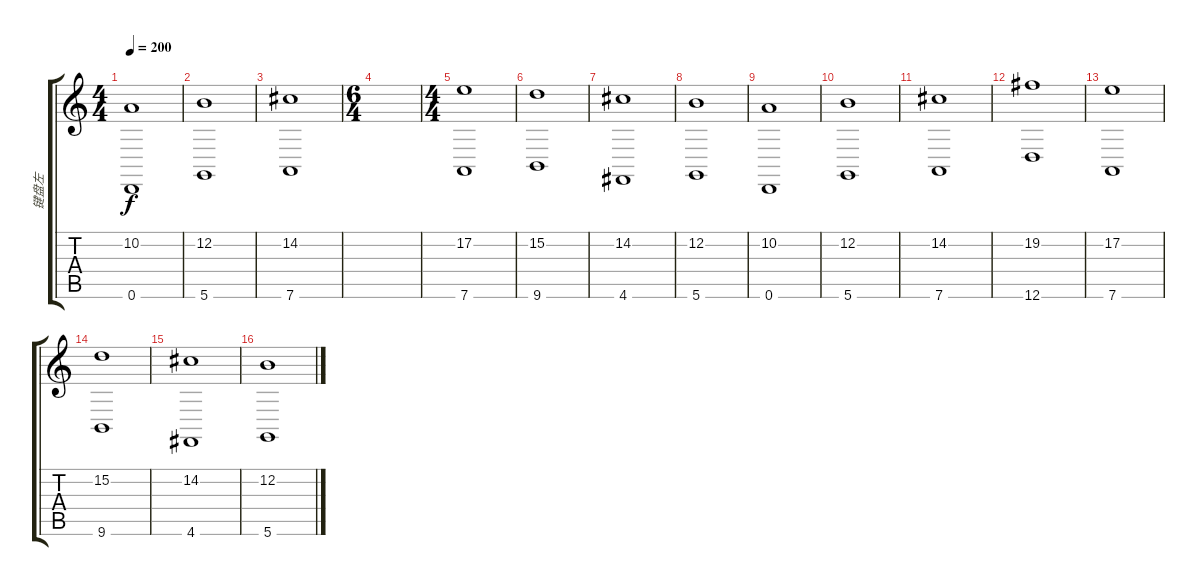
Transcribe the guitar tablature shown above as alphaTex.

\track ("键盘左" "键盘左") {instrument stringensemble2}
\staff {score tabs}
\tuning (E4 B3 G3 D3 A2 D2) {hide}
\ts (4 4)
\tempo 200
\clef g2
\ks c
(10.2 0.6).1{dy f} |
(12.2 5.6).1 |
(14.2 7.6).1 |
\ts (6 4)
|
\ts (4 4)
(17.2 7.6).1 |
(15.2 9.6).1 |
(14.2 4.6).1 |
(12.2 5.6).1 |
(10.2 0.6).1 |
(12.2 5.6).1 |
(14.2 7.6).1 |
(19.2 12.6).1 |
(17.2 7.6).1 |
(15.2 9.6).1 |
(14.2 4.6).1 |
(12.2 5.6).1
